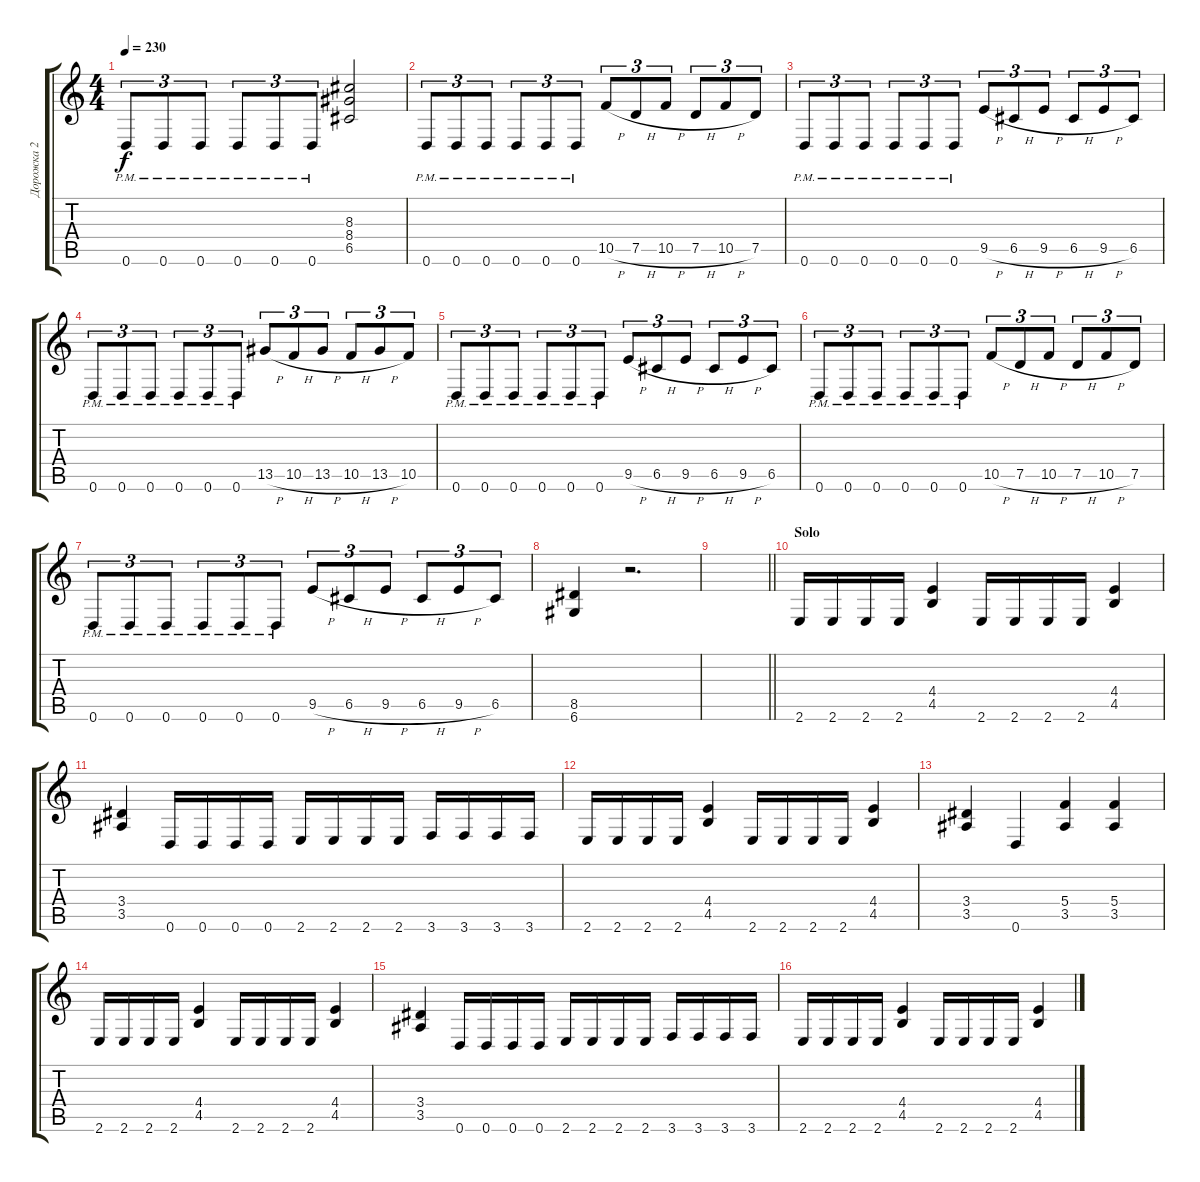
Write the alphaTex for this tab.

\track ("Дорожка 2" "Дорожка 2") {instrument distortionguitar}
\staff {score tabs}
\tuning (D4 A3 F3 C3 G2 D2) {hide}
\ts (4 4)
\tempo 230
\clef g2
\ks c
0.6{pm}.8{tu (3 2) dy f} 0.6{pm}.8{tu (3 2)} 0.6{pm}.8{tu (3 2)} 0.6{pm}.8{tu (3 2)} 0.6{pm}.8{tu (3 2)} 0.6{pm}.8{tu (3 2)} (8.3 8.4 6.5).2 |
0.6{pm}.8{tu (3 2)} 0.6{pm}.8{tu (3 2)} 0.6{pm}.8{tu (3 2)} 0.6{pm}.8{tu (3 2)} 0.6{pm}.8{tu (3 2)} 0.6{pm}.8{tu (3 2)} 10.5{h}.8{tu (3 2)} 7.5{h}.8{tu (3 2)} 10.5{h}.8{tu (3 2)} 7.5{h}.8{tu (3 2)} 10.5{h}.8{tu (3 2)} 7.5.8{tu (3 2)} |
0.6{pm}.8{tu (3 2)} 0.6{pm}.8{tu (3 2)} 0.6{pm}.8{tu (3 2)} 0.6{pm}.8{tu (3 2)} 0.6{pm}.8{tu (3 2)} 0.6{pm}.8{tu (3 2)} 9.5{h}.8{tu (3 2)} 6.5{h}.8{tu (3 2)} 9.5{h}.8{tu (3 2)} 6.5{h}.8{tu (3 2)} 9.5{h}.8{tu (3 2)} 6.5.8{tu (3 2)} |
0.6{pm}.8{tu (3 2)} 0.6{pm}.8{tu (3 2)} 0.6{pm}.8{tu (3 2)} 0.6{pm}.8{tu (3 2)} 0.6{pm}.8{tu (3 2)} 0.6{pm}.8{tu (3 2)} 13.5{h}.8{tu (3 2)} 10.5{h}.8{tu (3 2)} 13.5{h}.8{tu (3 2)} 10.5{h}.8{tu (3 2)} 13.5{h}.8{tu (3 2)} 10.5.8{tu (3 2)} |
0.6{pm}.8{tu (3 2)} 0.6{pm}.8{tu (3 2)} 0.6{pm}.8{tu (3 2)} 0.6{pm}.8{tu (3 2)} 0.6{pm}.8{tu (3 2)} 0.6{pm}.8{tu (3 2)} 9.5{h}.8{tu (3 2)} 6.5{h}.8{tu (3 2)} 9.5{h}.8{tu (3 2)} 6.5{h}.8{tu (3 2)} 9.5{h}.8{tu (3 2)} 6.5.8{tu (3 2)} |
0.6{pm}.8{tu (3 2)} 0.6{pm}.8{tu (3 2)} 0.6{pm}.8{tu (3 2)} 0.6{pm}.8{tu (3 2)} 0.6{pm}.8{tu (3 2)} 0.6{pm}.8{tu (3 2)} 10.5{h}.8{tu (3 2)} 7.5{h}.8{tu (3 2)} 10.5{h}.8{tu (3 2)} 7.5{h}.8{tu (3 2)} 10.5{h}.8{tu (3 2)} 7.5.8{tu (3 2)} |
0.6{pm}.8{tu (3 2)} 0.6{pm}.8{tu (3 2)} 0.6{pm}.8{tu (3 2)} 0.6{pm}.8{tu (3 2)} 0.6{pm}.8{tu (3 2)} 0.6{pm}.8{tu (3 2)} 9.5{h}.8{tu (3 2)} 6.5{h}.8{tu (3 2)} 9.5{h}.8{tu (3 2)} 6.5{h}.8{tu (3 2)} 9.5{h}.8{tu (3 2)} 6.5.8{tu (3 2)} |
(8.5 6.6).4 r.2{d} |
\barLineRight lightlight
|
\section ("" "Solo")
2.6.16 2.6.16 2.6.16 2.6.16 (4.4 4.5).4 2.6.16 2.6.16 2.6.16 2.6.16 (4.4 4.5).4 |
(3.4 3.5).4 0.6.16 0.6.16 0.6.16 0.6.16 2.6.16 2.6.16 2.6.16 2.6.16 3.6.16 3.6.16 3.6.16 3.6.16 |
2.6.16 2.6.16 2.6.16 2.6.16 (4.4 4.5).4 2.6.16 2.6.16 2.6.16 2.6.16 (4.4 4.5).4 |
(3.4 3.5).4 0.6.4 (5.4 3.5).4 (5.4 3.5).4 |
2.6.16 2.6.16 2.6.16 2.6.16 (4.4 4.5).4 2.6.16 2.6.16 2.6.16 2.6.16 (4.4 4.5).4 |
(3.4 3.5).4 0.6.16 0.6.16 0.6.16 0.6.16 2.6.16 2.6.16 2.6.16 2.6.16 3.6.16 3.6.16 3.6.16 3.6.16 |
2.6.16 2.6.16 2.6.16 2.6.16 (4.4 4.5).4 2.6.16 2.6.16 2.6.16 2.6.16 (4.4 4.5).4
